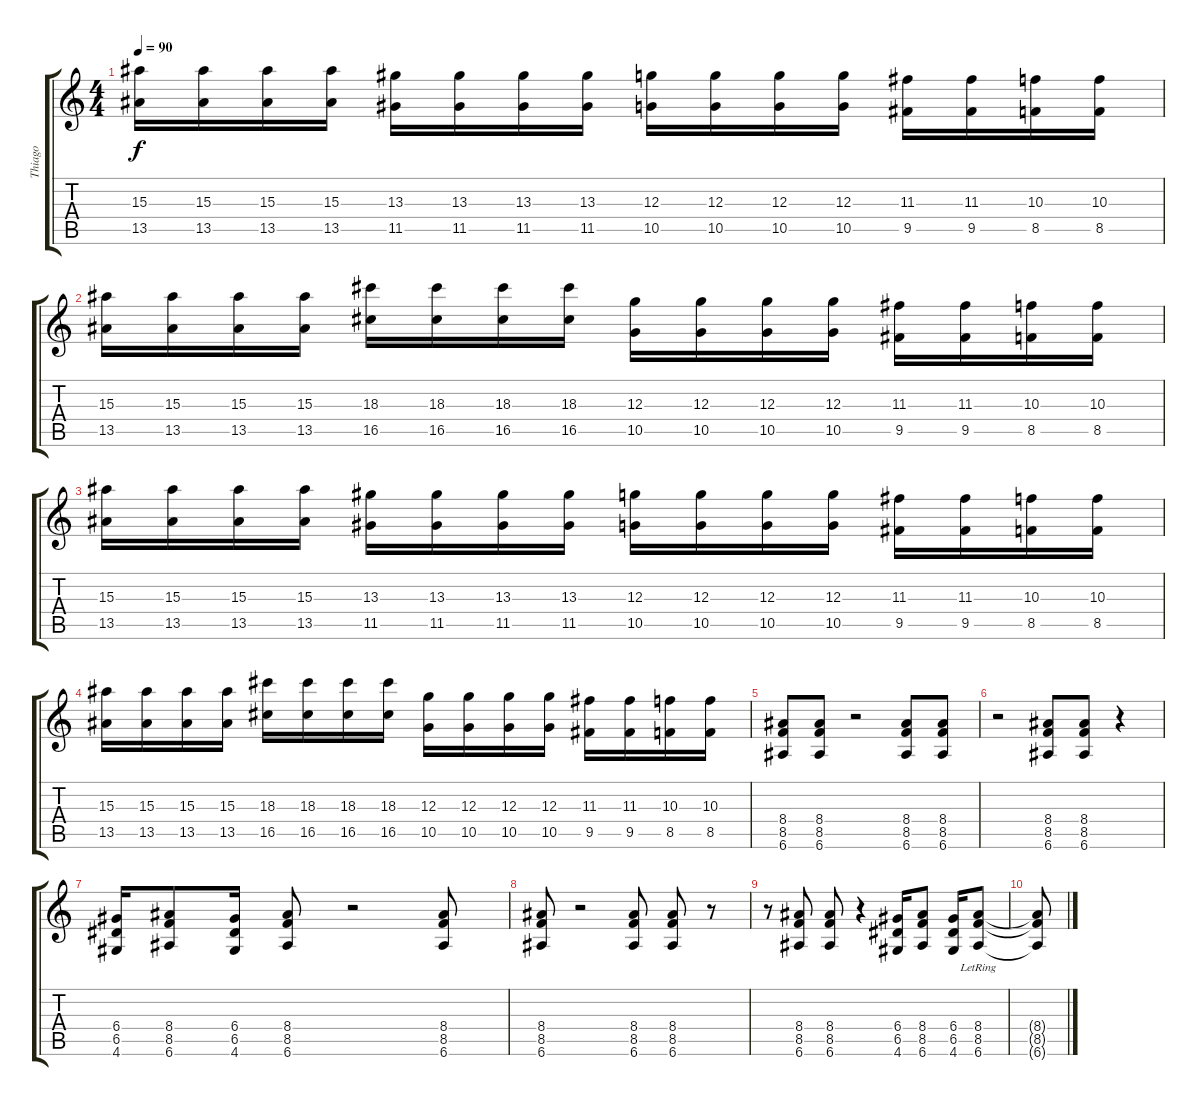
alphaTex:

\track ("Thiago" "Thiago") {instrument distortionguitar}
\staff {score tabs}
\tuning (E4 B3 G3 D3 A2 E2) {hide}
\ts (4 4)
\tempo 90
\clef g2
\ks c
(15.3 13.5).16{dy f} (15.3 13.5).16 (15.3 13.5).16 (15.3 13.5).16 (13.3 11.5).16 (13.3 11.5).16 (13.3 11.5).16 (13.3 11.5).16 (12.3 10.5).16 (12.3 10.5).16 (12.3 10.5).16 (12.3 10.5).16 (11.3 9.5).16 (11.3 9.5).16 (10.3 8.5).16 (10.3 8.5).16 |
(15.3 13.5).16 (15.3 13.5).16 (15.3 13.5).16 (15.3 13.5).16 (18.3 16.5).16 (18.3 16.5).16 (18.3 16.5).16 (18.3 16.5).16 (12.3 10.5).16 (12.3 10.5).16 (12.3 10.5).16 (12.3 10.5).16 (11.3 9.5).16 (11.3 9.5).16 (10.3 8.5).16 (10.3 8.5).16 |
(15.3 13.5).16 (15.3 13.5).16 (15.3 13.5).16 (15.3 13.5).16 (13.3 11.5).16 (13.3 11.5).16 (13.3 11.5).16 (13.3 11.5).16 (12.3 10.5).16 (12.3 10.5).16 (12.3 10.5).16 (12.3 10.5).16 (11.3 9.5).16 (11.3 9.5).16 (10.3 8.5).16 (10.3 8.5).16 |
(15.3 13.5).16 (15.3 13.5).16 (15.3 13.5).16 (15.3 13.5).16 (18.3 16.5).16 (18.3 16.5).16 (18.3 16.5).16 (18.3 16.5).16 (12.3 10.5).16 (12.3 10.5).16 (12.3 10.5).16 (12.3 10.5).16 (11.3 9.5).16 (11.3 9.5).16 (10.3 8.5).16 (10.3 8.5).16 |
(8.4 8.5 6.6).8 (8.4 8.5 6.6).8 r.2 (8.4 8.5 6.6).8 (8.4 8.5 6.6).8 |
r.2 (8.4 8.5 6.6).8 (8.4 8.5 6.6).8 r.4 |
(6.4 6.5 4.6).16 (8.4 8.5 6.6).8 (6.4 6.5 4.6).16 (8.4 8.5 6.6).8 r.2 (8.4 8.5 6.6).8 |
(8.4 8.5 6.6).8 r.2 (8.4 8.5 6.6).8 (8.4 8.5 6.6).8 r.8 |
r.8 (8.4 8.5 6.6).8 (8.4 8.5 6.6).8 r.4 (6.4 6.5 4.6).16 (8.4 8.5 6.6).8 (6.4 6.5 4.6).16 (8.4{lr} 8.5{lr} 6.6{lr}).8 |
(8.4{t} 8.5{t} 6.6{t}).8
